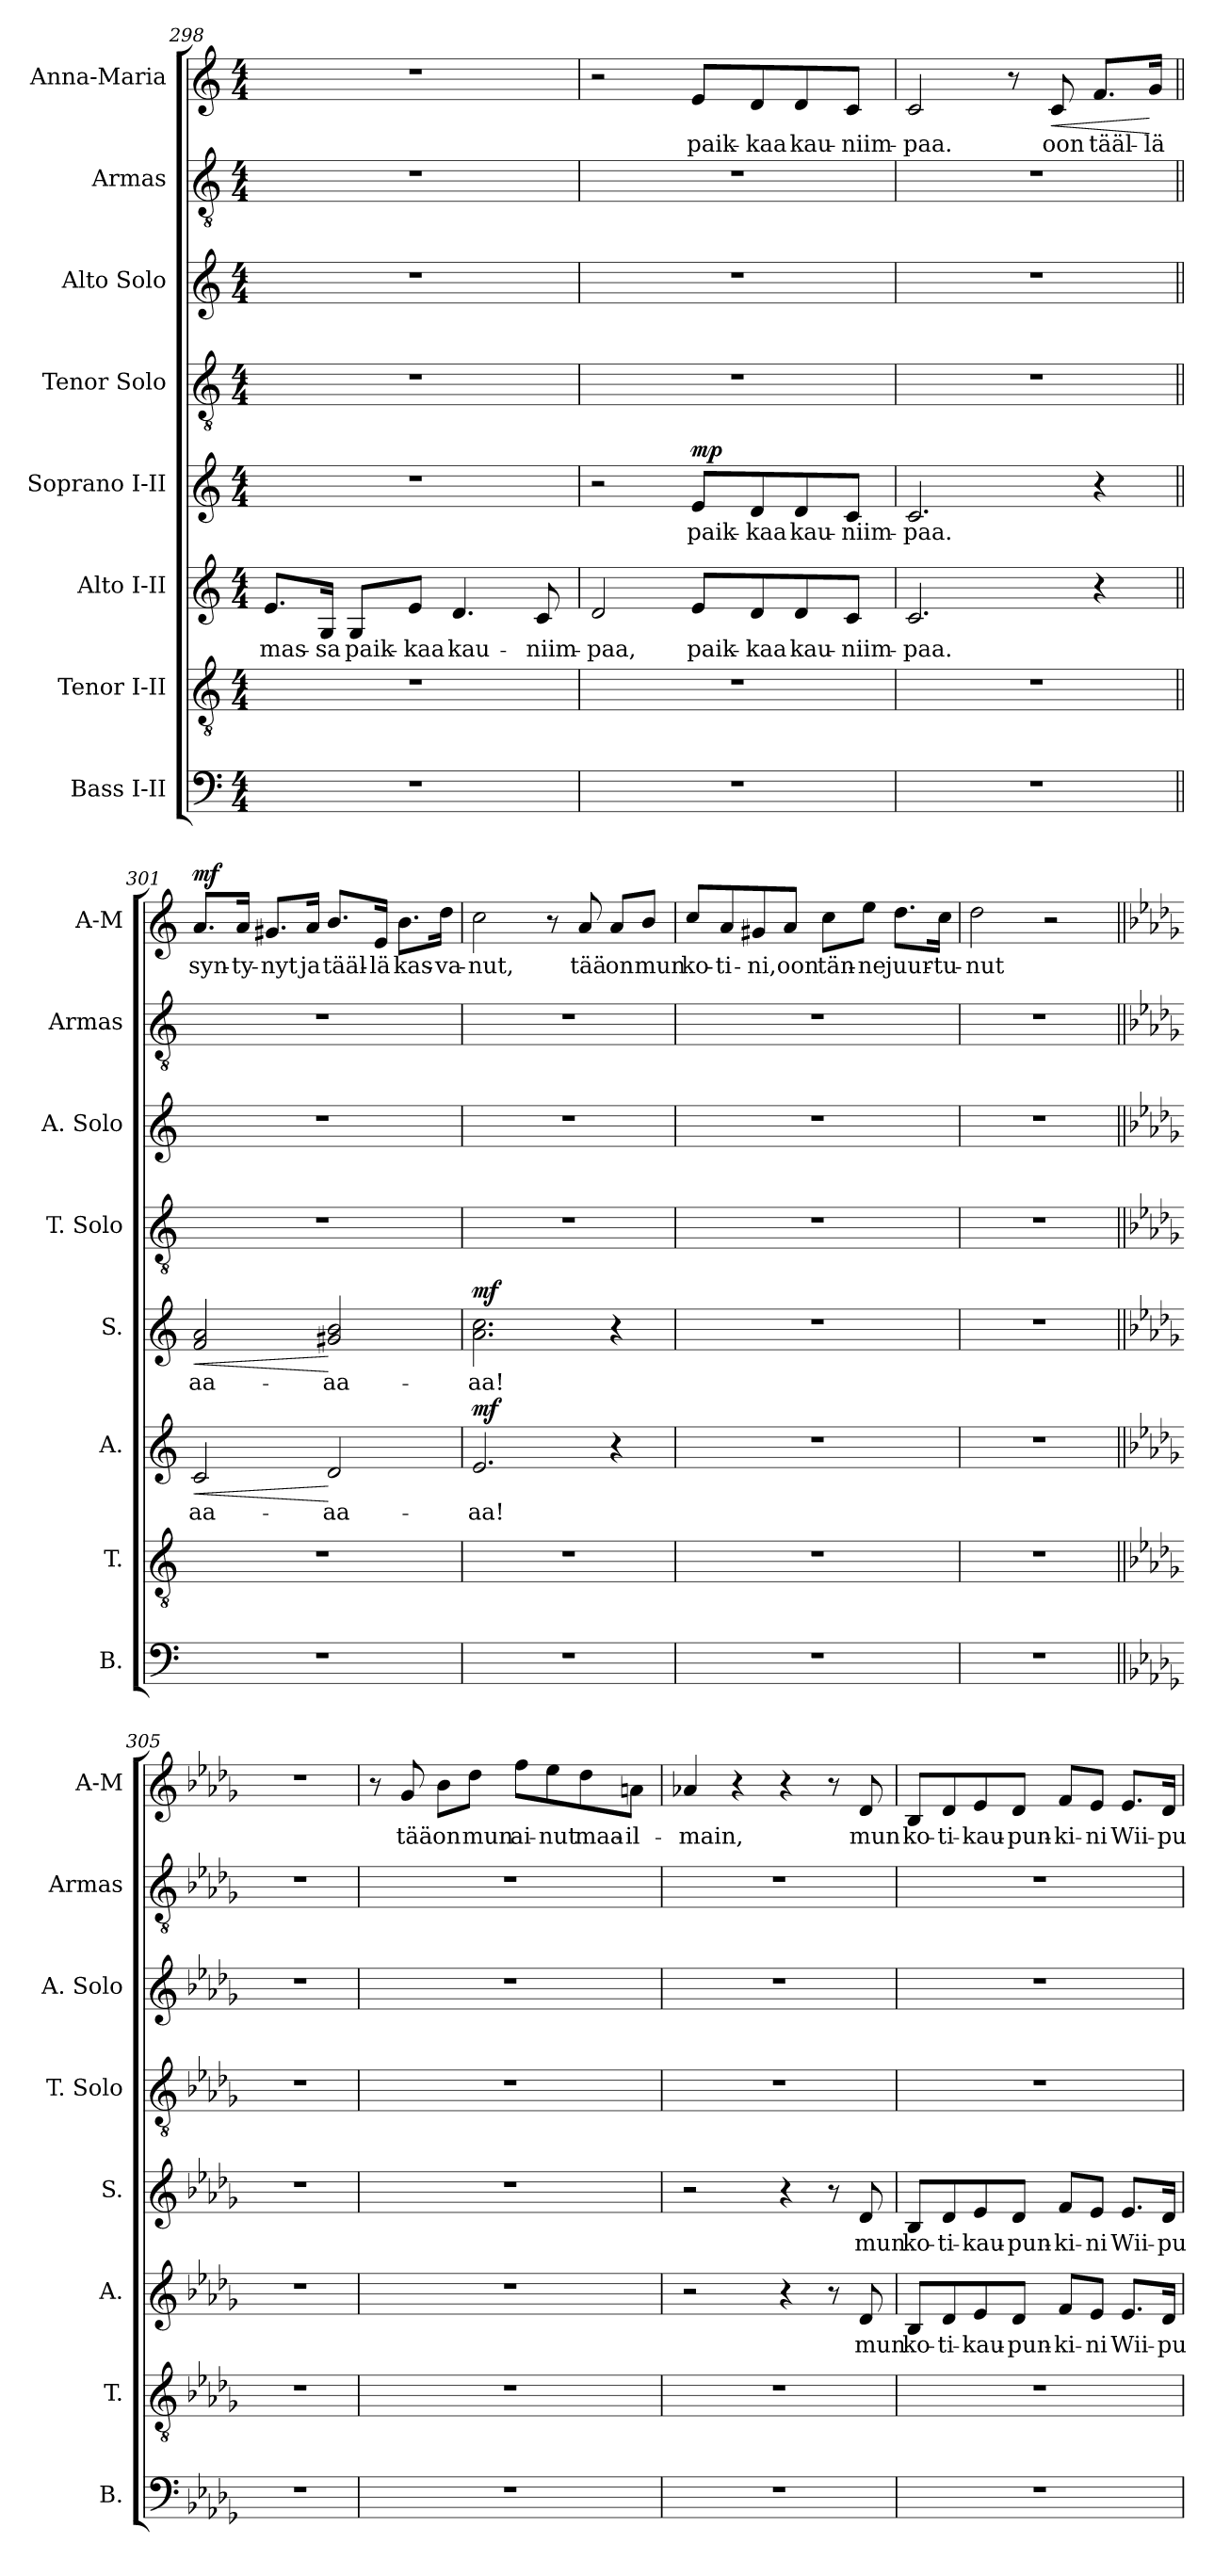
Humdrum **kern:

**kern	**kern	**kern	**text	**dynam	**kern	**text	**dynam	**kern	**kern	**kern	**kern	**text	**dynam
*part8	*part7	*part6	*part6	*part6	*part5	*part5	*part5	*part4	*part3	*part2	*part1	*part1	*part1
*staff8	*staff7	*staff6	*staff6	*staff6	*staff5	*staff5	*staff5	*staff4	*staff3	*staff2	*staff1	*staff1	*staff1
*I"Bass I-II	*I"Tenor I-II	*I"Alto I-II	*	*	*I"Soprano I-II	*	*	*I"Tenor Solo	*I"Alto Solo	*I"Armas	*I"Anna-Maria	*	*
*I'B.	*I'T.	*I'A.	*	*	*I'S.	*	*	*I'T. Solo	*I'A. Solo	*I'Armas	*I'A-M	*	*
!!LO:PB:g=z
*clefF4	*clefGv2	*clefG2	*	*	*clefG2	*	*	*clefGv2	*clefG2	*clefGv2	*clefG2	*	*
*	*ITrd7c12	*	*	*	*	*	*	*ITrd7c12	*	*ITrd7c12	*	*	*
*k[]	*k[]	*k[]	*	*	*k[]	*	*	*k[]	*k[]	*k[]	*k[]	*	*
*C:	*C:	*C:	*	*	*C:	*	*	*C:	*C:	*C:	*C:	*	*
*M4/4	*M4/4	*M4/4	*	*	*M4/4	*	*	*M4/4	*M4/4	*M4/4	*M4/4	*	*
=298	=298	=298	=298	=298	=298	=298	=298	=298	=298	=298	=298	=298	=298
!	!	!	!LO:LY:b:color=#000000	!	!	!	!	!	!	!	!	!	!
1r	1r	8.ei/L	-mas-	.	1r	.	.	1r	1r	1r	1r	.	.
!	!	!	!LO:LY:b:color=#000000	!	!	!	!	!	!	!	!	!	!
.	.	16Gi/Jk	-sa	.	.	.	.	.	.	.	.	.	.
!	!	!	!LO:LY:b:color=#000000	!	!	!	!	!	!	!	!	!	!
.	.	8Gi/L	paik-	.	.	.	.	.	.	.	.	.	.
!	!	!	!LO:LY:b:color=#000000	!	!	!	!	!	!	!	!	!	!
.	.	8ei/J	-kaa	.	.	.	.	.	.	.	.	.	.
!	!	!	!LO:LY:b:color=#000000	!	!	!	!	!	!	!	!	!	!
.	.	4.di/	kau-	.	.	.	.	.	.	.	.	.	.
!	!	!	!LO:LY:b:color=#000000	!	!	!	!	!	!	!	!	!	!
.	.	8ci/	-niim-	.	.	.	.	.	.	.	.	.	.
=299	=299	=299	=299	=299	=299	=299	=299	=299	=299	=299	=299	=299	=299
!	!	!	!LO:LY:b:color=#000000	!	!	!	!	!	!	!	!	!	!
1r	1r	2di/	-paa,	.	2r	.	.	1r	1r	1r	2r	.	.
!	!	!	!LO:LY:b:color=#000000	!	!	!	!	!	!	!	!	!	!
!	!	!	!	!	!	!LO:LY:b:color=#000000	!	!	!	!	!	!	!
!	!	!	!	!	!	!	!	!	!	!	!	!LO:LY:b:color=#000000	!
.	.	8ei/L	paik-	.	8ei/L	paik-	mp	.	.	.	8ei/L	paik-	.
!	!	!	!LO:LY:b:color=#000000	!	!	!	!	!	!	!	!	!	!
!	!	!	!	!	!	!LO:LY:b:color=#000000	!	!	!	!	!	!	!
!	!	!	!	!	!	!	!	!	!	!	!	!LO:LY:b:color=#000000	!
.	.	8di/	-kaa	.	8di/	-kaa	.	.	.	.	8di/	-kaa	.
!	!	!	!LO:LY:b:color=#000000	!	!	!	!	!	!	!	!	!	!
!	!	!	!	!	!	!LO:LY:b:color=#000000	!	!	!	!	!	!	!
!	!	!	!	!	!	!	!	!	!	!	!	!LO:LY:b:color=#000000	!
.	.	8di/	kau-	.	8di/	kau-	.	.	.	.	8di/	kau-	.
!	!	!	!LO:LY:b:color=#000000	!	!	!	!	!	!	!	!	!	!
!	!	!	!	!	!	!LO:LY:b:color=#000000	!	!	!	!	!	!	!
!	!	!	!	!	!	!	!	!	!	!	!	!LO:LY:b:color=#000000	!
.	.	8ci/J	-niim-	.	8ci/J	-niim-	.	.	.	.	8ci/J	-niim-	.
=300	=300	=300	=300	=300	=300	=300	=300	=300	=300	=300	=300	=300	=300
!	!	!	!LO:LY:b:color=#000000	!	!	!	!	!	!	!	!	!	!
!	!	!	!	!	!	!LO:LY:b:color=#000000	!	!	!	!	!	!	!
!	!	!	!	!	!	!	!	!	!	!	!	!LO:LY:b:color=#000000	!
1r	1r	2.ci/	-paa.	.	2.ci/	-paa.	.	1r	1r	1r	2ci/	-paa.	.
.	.	.	.	.	.	.	.	.	.	.	8r	.	.
!	!	!	!	!	!	!	!	!	!	!	!	!LO:LY:b:color=#000000	!LO:HP:b
.	.	.	.	.	.	.	.	.	.	.	8ci/	oon	<
!	!	!	!	!	!	!	!	!	!	!	!	!LO:LY:b:color=#000000	!
.	.	4r	.	.	4r	.	.	.	.	.	8.fi/L	tääl-	.
!	!	!	!	!	!	!	!	!	!	!	!	!LO:LY:b:color=#000000	!
.	.	.	.	.	.	.	.	.	.	.	16gi/Jk	-lä	[
=301||	=301||	=301||	=301||	=301||	=301||	=301||	=301||	=301||	=301||	=301||	=301||	=301||	=301||
!	!	!	!LO:LY:b:color=#000000	!LO:HP:b	!	!	!	!	!	!	!	!	!
!	!	!	!	!	!	!LO:LY:b:color=#000000	!LO:HP:b	!	!	!	!	!	!
!	!	!	!	!	!	!	!	!	!	!	!	!LO:LY:b:color=#000000	!
1r	1r	2ci/	aa-	<	2fi/ 2ai	aa-	<	1r	1r	1r	8.ai/L	syn-	mf
!	!	!	!	!	!	!	!	!	!	!	!	!LO:LY:b:color=#000000	!
.	.	.	.	.	.	.	.	.	.	.	16ai/Jk	-ty-	.
!	!	!	!	!	!	!	!	!	!	!	!	!LO:LY:b:color=#000000	!
.	.	.	.	.	.	.	.	.	.	.	8.g#Xi/L	-nyt	.
!	!	!	!	!	!	!	!	!	!	!	!	!LO:LY:b:color=#000000	!
.	.	.	.	.	.	.	.	.	.	.	16ai/Jk	ja	.
!	!	!	!LO:LY:b:color=#000000	!	!	!	!	!	!	!	!	!	!
!	!	!	!	!	!	!LO:LY:b:color=#000000	!	!	!	!	!	!	!
!	!	!	!	!	!	!	!	!	!	!	!	!LO:LY:b:color=#000000	!
.	.	2di/	-aa-	[	2g#Xi/ 2bi	-aa-	[	.	.	.	8.bi/L	tääl-	.
!	!	!	!	!	!	!	!	!	!	!	!	!LO:LY:b:color=#000000	!
.	.	.	.	.	.	.	.	.	.	.	16ei/Jk	-lä	.
!	!	!	!	!	!	!	!	!	!	!	!	!LO:LY:b:color=#000000	!
.	.	.	.	.	.	.	.	.	.	.	8.bi\L	kas-	.
!	!	!	!	!	!	!	!	!	!	!	!	!LO:LY:b:color=#000000	!
.	.	.	.	.	.	.	.	.	.	.	16ddi\Jk	-va-	.
=302	=302	=302	=302	=302	=302	=302	=302	=302	=302	=302	=302	=302	=302
!	!	!	!LO:LY:b:color=#000000	!	!	!	!	!	!	!	!	!	!
!	!	!	!	!	!	!LO:LY:b:color=#000000	!	!	!	!	!	!	!
!	!	!	!	!	!	!	!	!	!	!	!	!LO:LY:b:color=#000000	!
1r	1r	2.ei/	-aa!	mf	2.ai\ 2.cci	-aa!	mf	1r	1r	1r	2cci\	-nut,	.
.	.	.	.	.	.	.	.	.	.	.	8r	.	.
!	!	!	!	!	!	!	!	!	!	!	!	!LO:LY:b:color=#000000	!
.	.	.	.	.	.	.	.	.	.	.	8ai/	tää	.
!	!	!	!	!	!	!	!	!	!	!	!	!LO:LY:b:color=#000000	!
.	.	4r	.	.	4r	.	.	.	.	.	8ai/L	on	.
!	!	!	!	!	!	!	!	!	!	!	!	!LO:LY:b:color=#000000	!
.	.	.	.	.	.	.	.	.	.	.	8bi/J	mun	.
=303	=303	=303	=303	=303	=303	=303	=303	=303	=303	=303	=303	=303	=303
!	!	!	!	!	!	!	!	!	!	!	!	!LO:LY:b:color=#000000	!
1r	1r	1r	.	.	1r	.	.	1r	1r	1r	8cci/L	ko-	.
!	!	!	!	!	!	!	!	!	!	!	!	!LO:LY:b:color=#000000	!
.	.	.	.	.	.	.	.	.	.	.	8ai/	-ti-	.
!	!	!	!	!	!	!	!	!	!	!	!	!LO:LY:b:color=#000000	!
.	.	.	.	.	.	.	.	.	.	.	8g#Xi/	-ni,	.
!	!	!	!	!	!	!	!	!	!	!	!	!LO:LY:b:color=#000000	!
.	.	.	.	.	.	.	.	.	.	.	8ai/J	oon	.
!	!	!	!	!	!	!	!	!	!	!	!	!LO:LY:b:color=#000000	!
.	.	.	.	.	.	.	.	.	.	.	8cci\L	tän-	.
!	!	!	!	!	!	!	!	!	!	!	!	!LO:LY:b:color=#000000	!
.	.	.	.	.	.	.	.	.	.	.	8eei\J	-ne	.
!	!	!	!	!	!	!	!	!	!	!	!	!LO:LY:b:color=#000000	!
.	.	.	.	.	.	.	.	.	.	.	8.ddi\L	juur-	.
!	!	!	!	!	!	!	!	!	!	!	!	!LO:LY:b:color=#000000	!
.	.	.	.	.	.	.	.	.	.	.	16cci\Jk	-tu-	.
!!LO:LB:g=z
=304	=304	=304	=304	=304	=304	=304	=304	=304	=304	=304	=304	=304	=304
!	!	!	!	!	!	!	!	!	!	!	!	!LO:LY:b:color=#000000	!
1r	1r	1r	.	.	1r	.	.	1r	1r	1r	2ddi\	-nut	.
.	.	.	.	.	.	.	.	.	.	.	2r	.	.
=305||	=305||	=305||	=305||	=305||	=305||	=305||	=305||	=305||	=305||	=305||	=305||	=305||	=305||
*k[b-e-a-d-g-]	*k[b-e-a-d-g-]	*k[b-e-a-d-g-]	*	*	*k[b-e-a-d-g-]	*	*	*k[b-e-a-d-g-]	*k[b-e-a-d-g-]	*k[b-e-a-d-g-]	*k[b-e-a-d-g-]	*	*
*D-:	*D-:	*D-:	*	*	*D-:	*	*	*D-:	*D-:	*D-:	*D-:	*	*
1r	1r	1r	.	.	1r	.	.	1r	1r	1r	1r	.	.
=306	=306	=306	=306	=306	=306	=306	=306	=306	=306	=306	=306	=306	=306
1r	1r	1r	.	.	1r	.	.	1r	1r	1r	8r	.	.
!	!	!	!	!	!	!	!	!	!	!	!	!LO:LY:b:color=#000000	!
.	.	.	.	.	.	.	.	.	.	.	8g-i/	tää	.
!	!	!	!	!	!	!	!	!	!	!	!	!LO:LY:b:color=#000000	!
.	.	.	.	.	.	.	.	.	.	.	8b-i\L	on	.
!	!	!	!	!	!	!	!	!	!	!	!	!LO:LY:b:color=#000000	!
.	.	.	.	.	.	.	.	.	.	.	8dd-i\J	mun	.
!	!	!	!	!	!	!	!	!	!	!	!	!LO:LY:b:color=#000000	!
.	.	.	.	.	.	.	.	.	.	.	8ffi\L	ai-	.
!	!	!	!	!	!	!	!	!	!	!	!	!LO:LY:b:color=#000000	!
.	.	.	.	.	.	.	.	.	.	.	8ee-i\	-nut	.
!	!	!	!	!	!	!	!	!	!	!	!	!LO:LY:b:color=#000000	!
.	.	.	.	.	.	.	.	.	.	.	8dd-i\	maa-	.
!	!	!	!	!	!	!	!	!	!	!	!	!LO:LY:b:color=#000000	!
.	.	.	.	.	.	.	.	.	.	.	8ani\J	-il-	.
=307	=307	=307	=307	=307	=307	=307	=307	=307	=307	=307	=307	=307	=307
!	!	!	!	!	!	!	!	!	!	!	!	!LO:LY:b:color=#000000	!
1r	1r	2r	.	.	2r	.	.	1r	1r	1r	4a-Xi/	-main,	.
.	.	.	.	.	.	.	.	.	.	.	4r	.	.
.	.	4r	.	.	4r	.	.	.	.	.	4r	.	.
.	.	8r	.	.	8r	.	.	.	.	.	8r	.	.
!	!	!	!LO:LY:b:color=#000000	!	!	!	!	!	!	!	!	!	!
!	!	!	!	!	!	!LO:LY:b:color=#000000	!	!	!	!	!	!	!
!	!	!	!	!	!	!	!	!	!	!	!	!LO:LY:b:color=#000000	!
.	.	8d-i/	mun	.	8d-i/	mun	.	.	.	.	8d-i/	mun	.
=308	=308	=308	=308	=308	=308	=308	=308	=308	=308	=308	=308	=308	=308
!	!	!	!LO:LY:b:color=#000000	!	!	!	!	!	!	!	!	!	!
!	!	!	!	!	!	!LO:LY:b:color=#000000	!	!	!	!	!	!	!
!	!	!	!	!	!	!	!	!	!	!	!	!LO:LY:b:color=#000000	!
1r	1r	8B-i/L	ko-	.	8B-i/L	ko-	.	1r	1r	1r	8B-i/L	ko-	.
!	!	!	!LO:LY:b:color=#000000	!	!	!	!	!	!	!	!	!	!
!	!	!	!	!	!	!LO:LY:b:color=#000000	!	!	!	!	!	!	!
!	!	!	!	!	!	!	!	!	!	!	!	!LO:LY:b:color=#000000	!
.	.	8d-i/	-ti-	.	8d-i/	-ti-	.	.	.	.	8d-i/	-ti-	.
!	!	!	!LO:LY:b:color=#000000	!	!	!	!	!	!	!	!	!	!
!	!	!	!	!	!	!LO:LY:b:color=#000000	!	!	!	!	!	!	!
!	!	!	!	!	!	!	!	!	!	!	!	!LO:LY:b:color=#000000	!
.	.	8e-i/	-kau-	.	8e-i/	-kau-	.	.	.	.	8e-i/	-kau-	.
!	!	!	!LO:LY:b:color=#000000	!	!	!	!	!	!	!	!	!	!
!	!	!	!	!	!	!LO:LY:b:color=#000000	!	!	!	!	!	!	!
!	!	!	!	!	!	!	!	!	!	!	!	!LO:LY:b:color=#000000	!
.	.	8d-i/J	-pun-	.	8d-i/J	-pun-	.	.	.	.	8d-i/J	-pun-	.
!	!	!	!LO:LY:b:color=#000000	!	!	!	!	!	!	!	!	!	!
!	!	!	!	!	!	!LO:LY:b:color=#000000	!	!	!	!	!	!	!
!	!	!	!	!	!	!	!	!	!	!	!	!LO:LY:b:color=#000000	!
.	.	8fi/L	-ki-	.	8fi/L	-ki-	.	.	.	.	8fi/L	-ki-	.
!	!	!	!LO:LY:b:color=#000000	!	!	!	!	!	!	!	!	!	!
!	!	!	!	!	!	!LO:LY:b:color=#000000	!	!	!	!	!	!	!
!	!	!	!	!	!	!	!	!	!	!	!	!LO:LY:b:color=#000000	!
.	.	8e-i/J	-ni	.	8e-i/J	-ni	.	.	.	.	8e-i/J	-ni	.
!	!	!	!LO:LY:b:color=#000000	!	!	!	!	!	!	!	!	!	!
!	!	!	!	!	!	!LO:LY:b:color=#000000	!	!	!	!	!	!	!
!	!	!	!	!	!	!	!	!	!	!	!	!LO:LY:b:color=#000000	!
.	.	8.e-i/L	Wii-	.	8.e-i/L	Wii-	.	.	.	.	8.e-i/L	Wii-	.
!	!	!	!LO:LY:b:color=#000000	!	!	!	!	!	!	!	!	!	!
!	!	!	!	!	!	!LO:LY:b:color=#000000	!	!	!	!	!	!	!
!	!	!	!	!	!	!	!	!	!	!	!	!LO:LY:b:color=#000000	!
.	.	16d-i/Jk	-pu-	.	16d-i/Jk	-pu-	.	.	.	.	16d-i/Jk	-pu-	.
=	=	=	=	=	=	=	=	=	=	=	=	=	=
*-	*-	*-	*-	*-	*-	*-	*-	*-	*-	*-	*-	*-	*-
